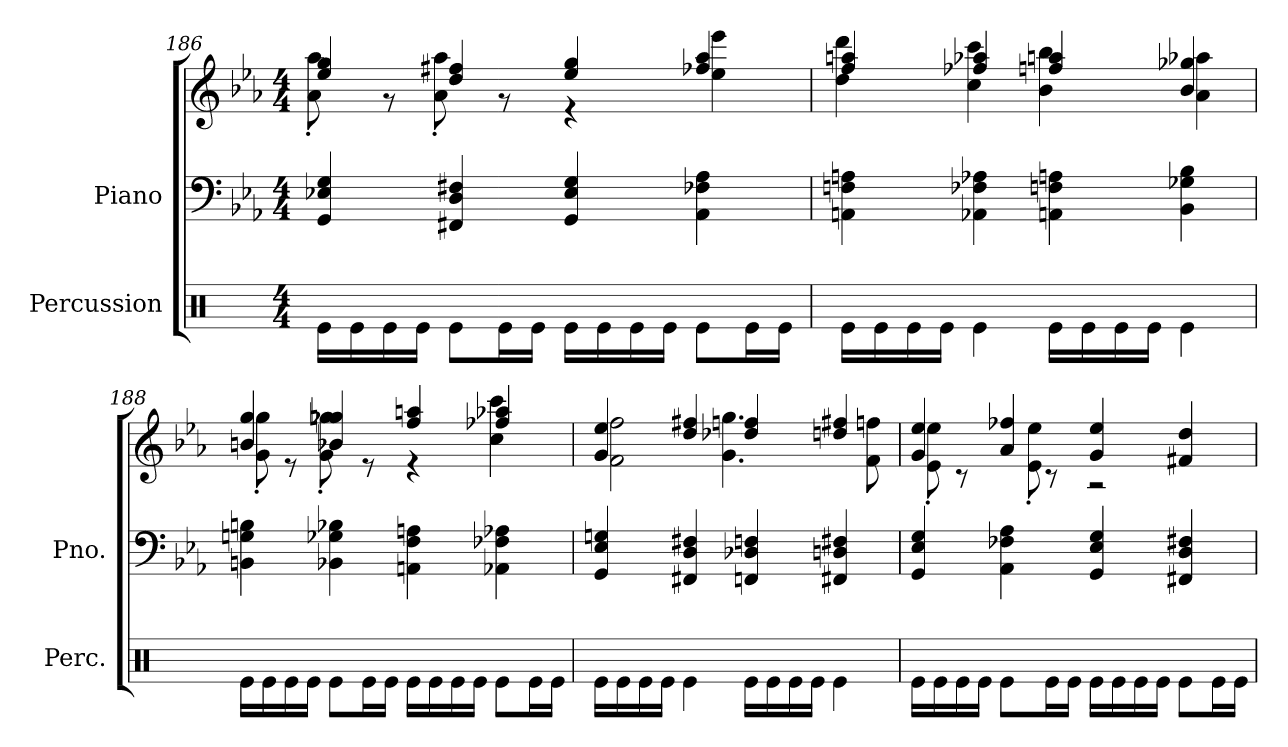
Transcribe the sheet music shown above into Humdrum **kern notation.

**kern	**kern	**kern
*part2	*part1	*part1
*staff3	*staff2	*staff1
*I"Percussion	*I"Piano	*
*I'Perc.	*I'Pno.	*
*clefX	*clefF4	*clefG2
*k[]	*k[b-e-a-]	*k[b-e-a-]
*	*E-:	*E-:
*M4/4	*M4/4	*M4/4
=186	=186	=186
*	*	*^
16Re\LL	4GG/ 4E-X/ 4G/	4ee-/ 4gg/	8a-\' 8aa-\'
16Re\	.	.	.
16Re\	.	.	8r
16Re\JJ	.	.	.
8Re\L	4FF#X/ 4D/ 4F#X/	4dd/ 4ff#X/	8a-\' 8aa-\'
16Re\L	.	.	8r
16Re\JJ	.	.	.
16Re\LL	4GG/ 4E-/ 4G/	4ee-/ 4gg/	4r
16Re\	.	.	.
16Re\	.	.	.
16Re\JJ	.	.	.
8Re\L	4AA-\ 4F-X\ 4A-\	4ff-X/ 4aa-/	4ee-\ 4eee-\
16Re\L	.	.	.
16Re\JJ	.	.	.
=187	=187	=187	=187
16Re\LL	4AAn\ 4Fn\ 4An\	4ff/ 4aan/	4dd\ 4ddd\
16Re\	.	.	.
16Re\	.	.	.
16Re\JJ	.	.	.
4Re\	4AA-X\ 4F-X\ 4A-X\	4ff-X/ 4aa-X/	4cc\ 4ccc\
16Re\LL	4AAn\ 4Fn\ 4An\	4ffn/ 4aan/	4b-\ 4bb-\
16Re\	.	.	.
16Re\	.	.	.
16Re\JJ	.	.	.
4Re\	4BB-\ 4G-X\ 4B-\	4b-/ 4gg-X/	4a-\ 4aa-X\
=188	=188	=188	=188
16Re\LL	4BBn\ 4Gn\ 4Bn\	4bn/ 4gg/	8g\' 8gg\'
16Re\	.	.	.
16Re\	.	.	8r
16Re\JJ	.	.	.
8Re\L	4BB-X\ 4G-X\ 4B-X\	4b-X/ 4gg-X/	8g\' 8ggn\'
16Re\L	.	.	8r
16Re\JJ	.	.	.
16Re\LL	4AAn\ 4F\ 4An\	4ff/ 4aan/	4r
16Re\	.	.	.
16Re\	.	.	.
16Re\JJ	.	.	.
8Re\L	4AA-X\ 4F-X\ 4A-X\	4ff-X/ 4aa-X/	4cc\ 4ccc\
16Re\L	.	.	.
16Re\JJ	.	.	.
!!LO:LB:g=z	!!
=189	=189	=189	=189
16Re\LL	4GG/ 4E-/ 4Gn/	4g/ 4ee-/	2f\ 2ff\
16Re\	.	.	.
16Re\	.	.	.
16Re\JJ	.	.	.
4Re\	4FF#X/ 4D/ 4F#X/	4dd/ 4ff#X/	.
16Re\LL	4FFn/ 4D-X/ 4Fn/	4dd-X/ 4ffn/	4.g\ 4.gg\
16Re\	.	.	.
16Re\	.	.	.
16Re\JJ	.	.	.
4Re\	4FF#X/ 4Dn/ 4F#X/	4ddn/ 4ff#X/	.
.	.	.	8f\ 8ffn\
=190	=190	=190	=190
16Re\LL	4GG/ 4E-/ 4G/	4g/ 4ee-/	8e-\' 8ee-\'
16Re\	.	.	.
16Re\	.	.	8r
16Re\JJ	.	.	.
8Re\L	4AA-\ 4F-X\ 4A-\	4a-/ 4ff-X/	8e-\' 8ee-\'
16Re\L	.	.	8r
16Re\JJ	.	.	.
16Re\LL	4GG/ 4E-/ 4G/	4g/ 4ee-/	2r
16Re\	.	.	.
16Re\	.	.	.
16Re\JJ	.	.	.
8Re\L	4FF#X/ 4D/ 4F#X/	4f#X/ 4dd/	.
16Re\L	.	.	.
16Re\JJ	.	.	.
*	*	*v	*v
=	=	=
*-	*-	*-
